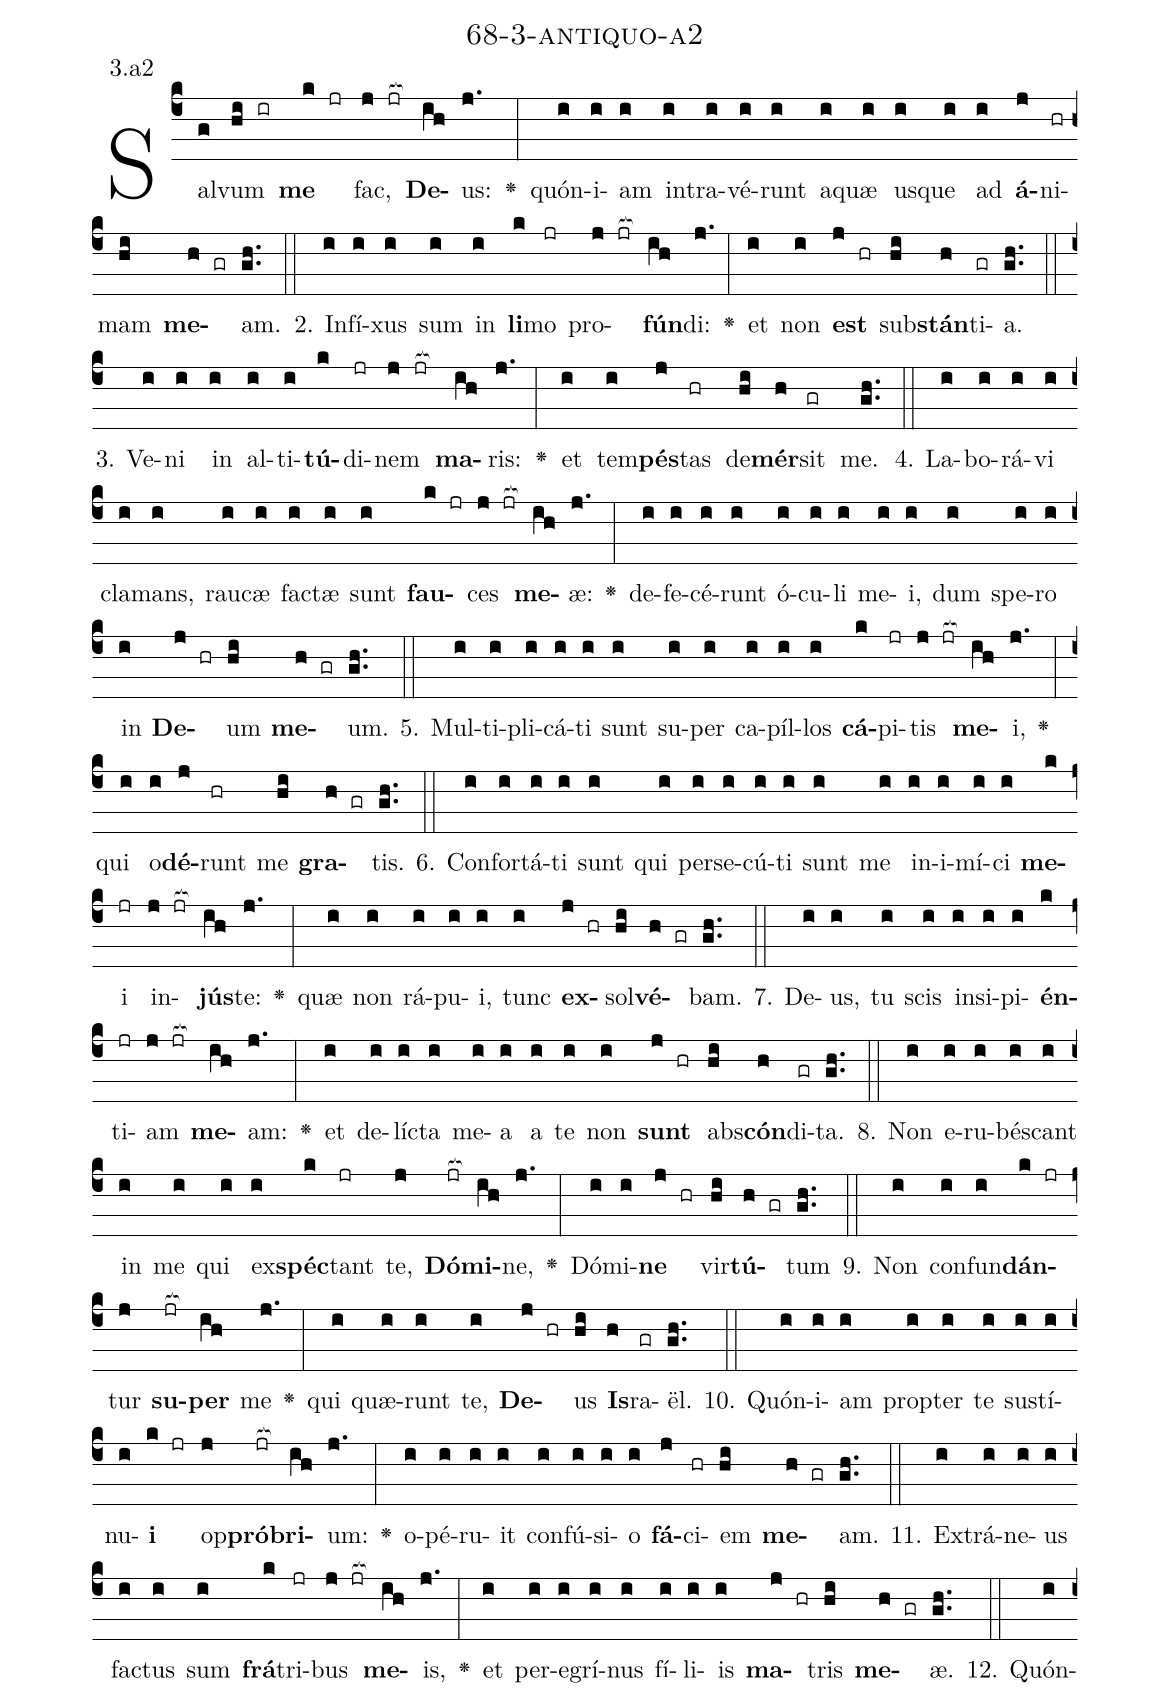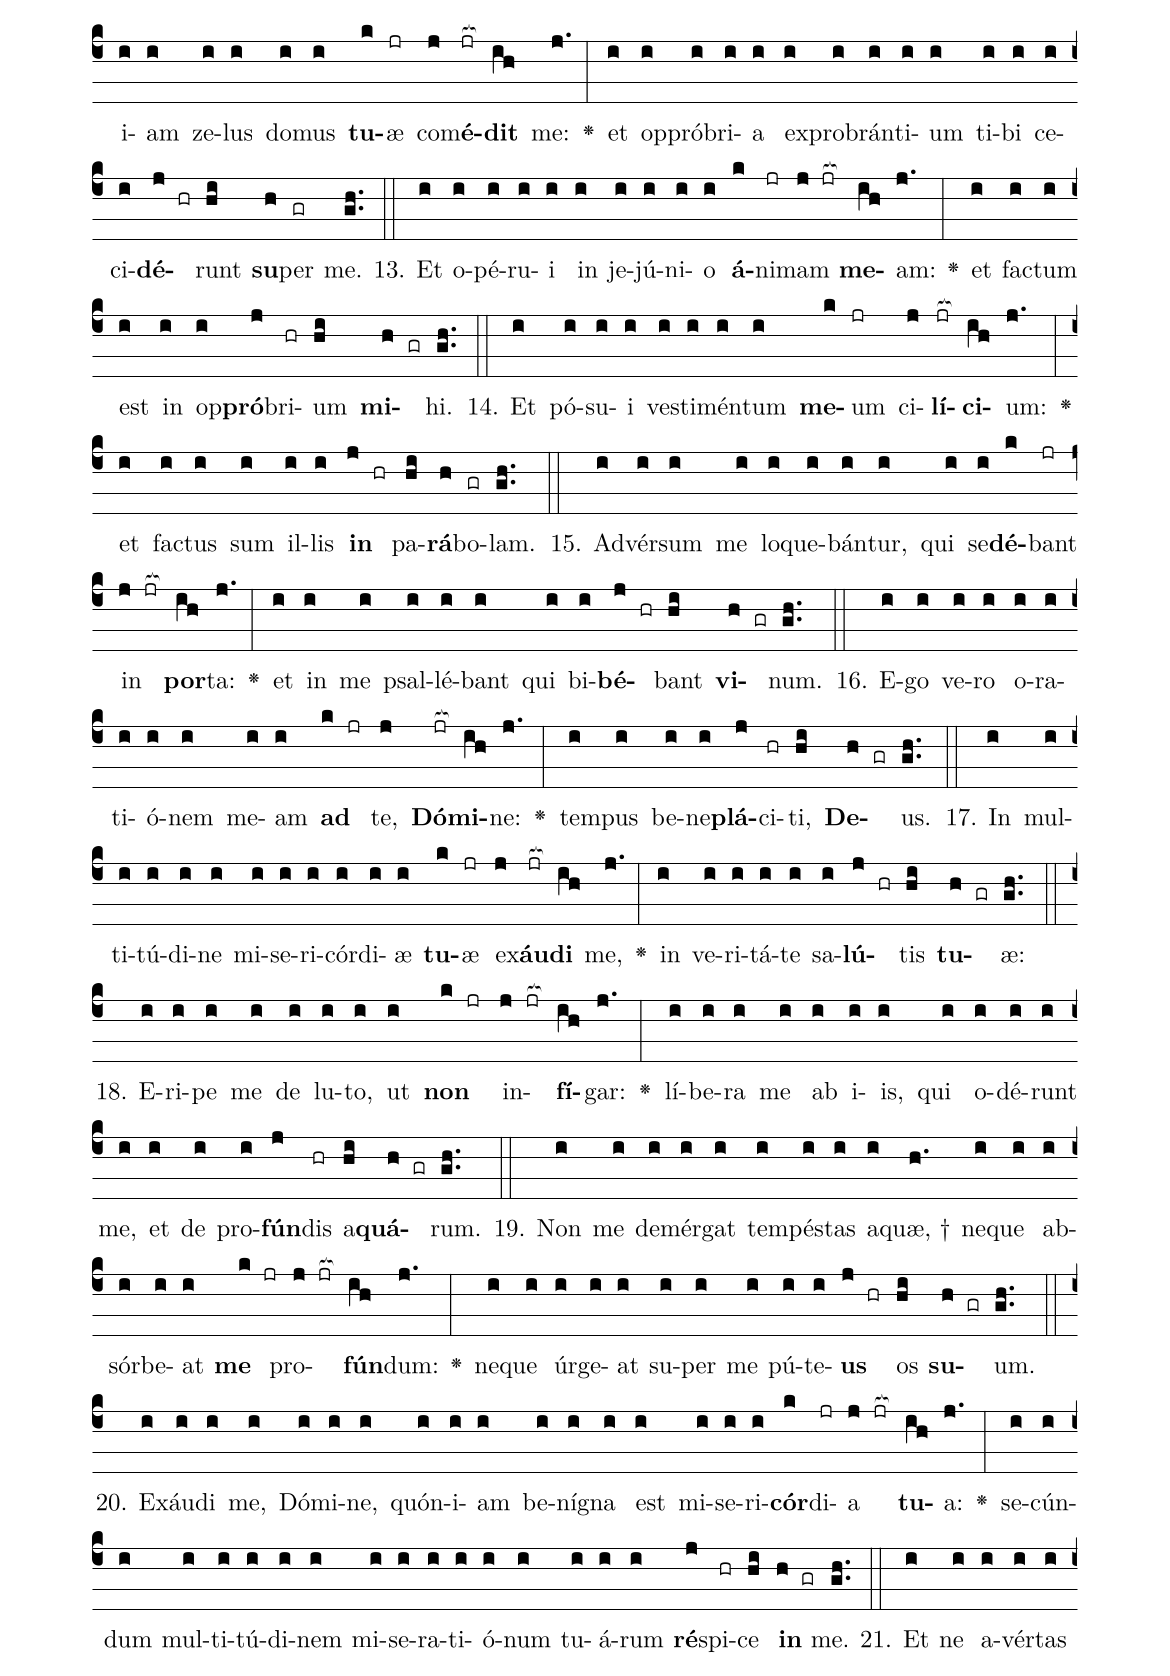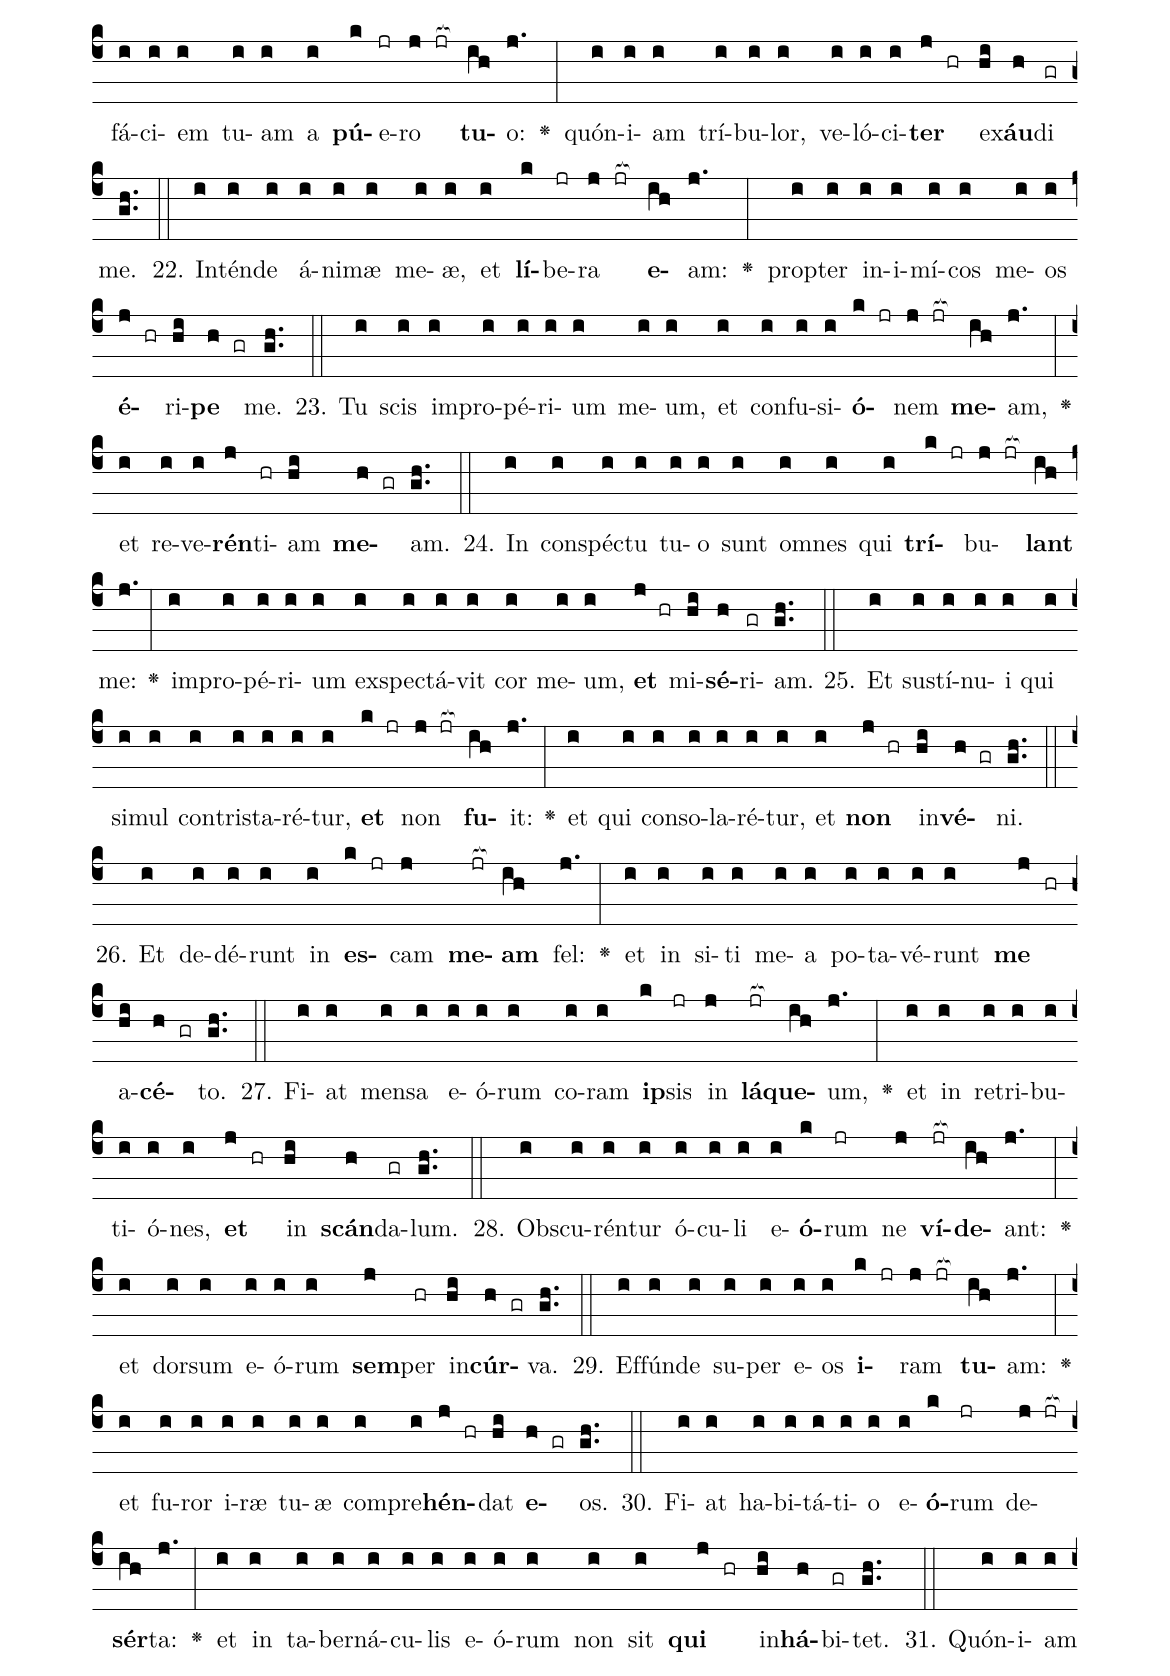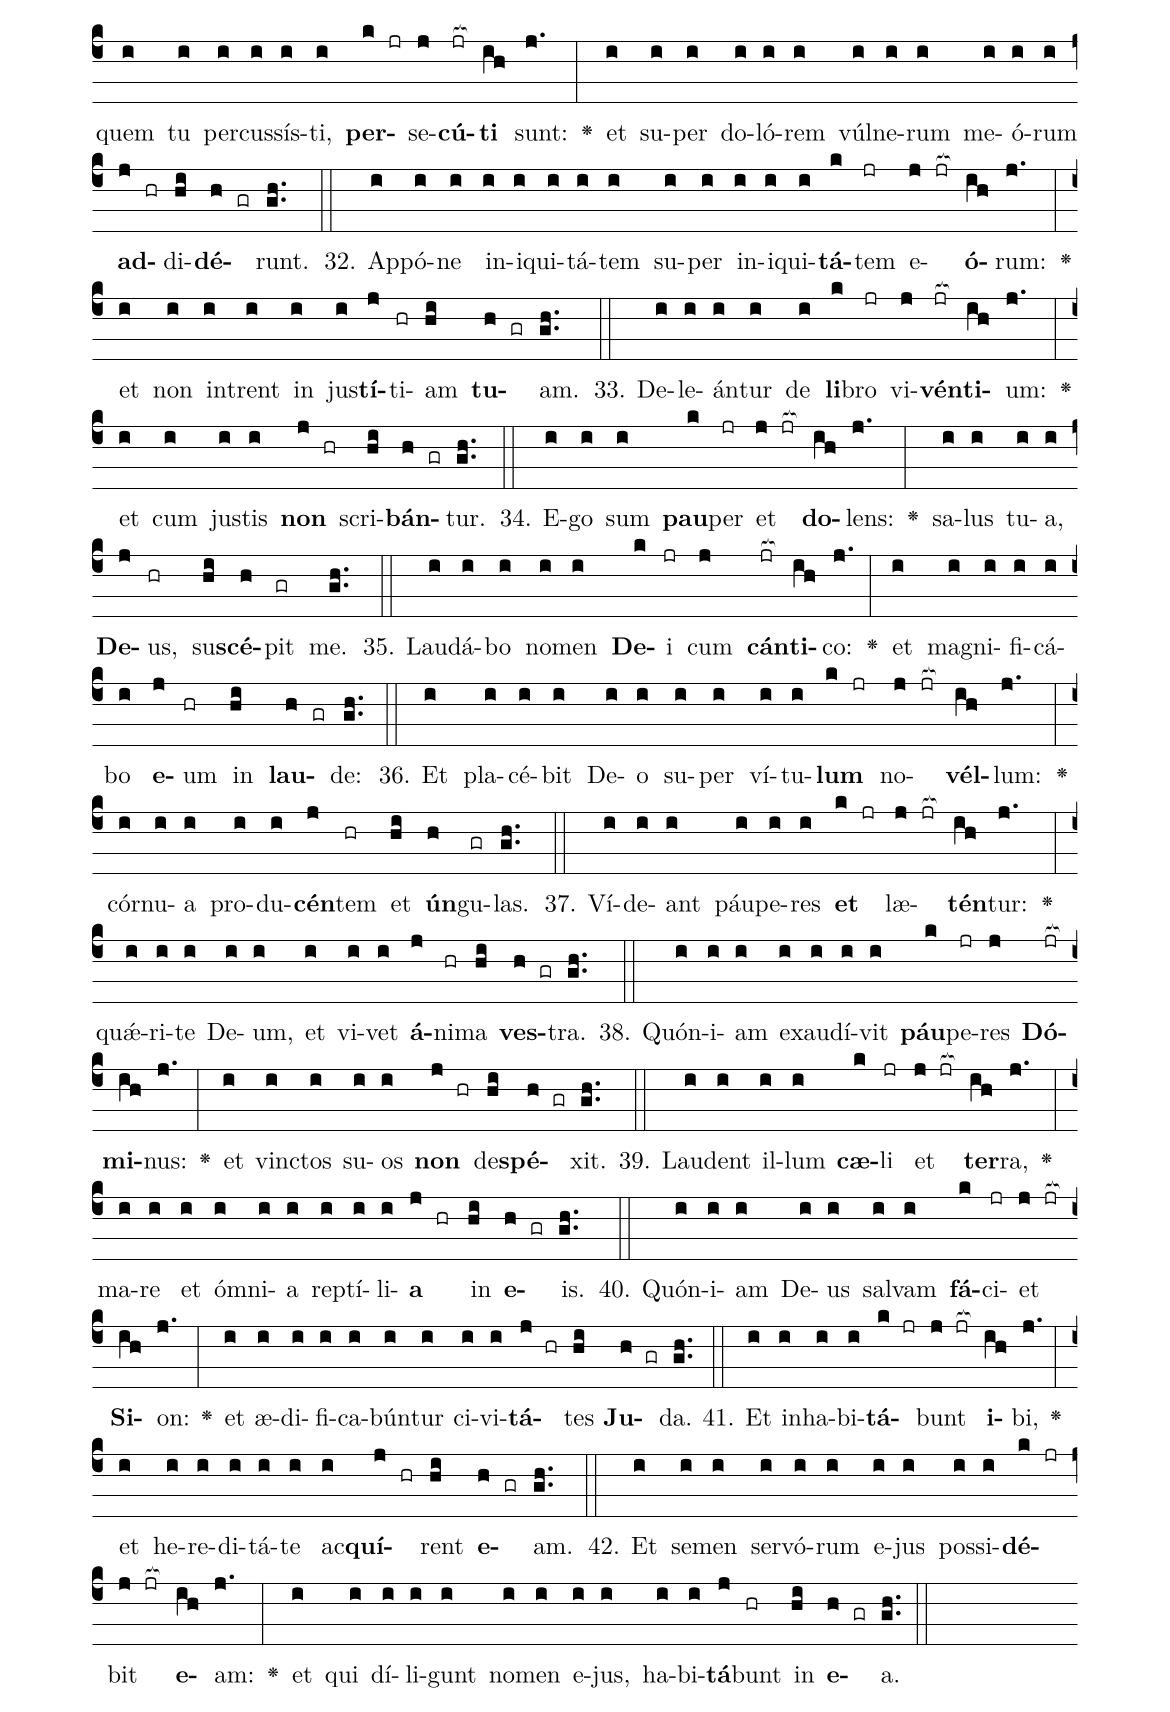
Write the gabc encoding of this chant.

name: 68-3-antiquo-a2;
annotation: 3.a2;
%%
(c4)Sal(g)vum(hi ir) <b>me</b>(k jr) fac,(j jr[ocb:1{]) <b>De</b>(ih[ocb:0}])us:(j.) <v>\greheightstar</v>(:) quón(i)i(i)am(i) in(i)tra(i)vé(i)runt(i) a(i)quæ(i) us(i)que(i) ad(i) <b>á</b>(j)ni(hr)mam(hi) <b>me</b>(h gr)am.(gh..) (::)
2. In(i)fí(i)xus(i) sum(i) in(i) <b>li</b>(k)mo(jr) pro(j jr[ocb:1{])<b>fún</b>(ih[ocb:0}])di:(j.) <v>\greheightstar</v>(:) et(i) non(i) <b>est</b>(j hr) sub(hi)<b>stán</b>(h)ti(gr)a.(gh..) (::)
3. Ve(i)ni(i) in(i) al(i)ti(i)<b>tú</b>(k)di(jr)nem(j jr[ocb:1{]) <b>ma</b>(ih[ocb:0}])ris:(j.) <v>\greheightstar</v>(:) et(i) tem(i)<b>pés</b>(j)tas(hr) de(hi)<b>mér</b>(h)sit(gr) me.(gh..) (::)
4. La(i)bo(i)rá(i)vi(i) cla(i)mans,(i) rau(i)cæ(i) fac(i)tæ(i) sunt(i) <b>fau</b>(k jr)ces(j jr[ocb:1{]) <b>me</b>(ih[ocb:0}])æ:(j.) <v>\greheightstar</v>(:) de(i)fe(i)cé(i)runt(i) ó(i)cu(i)li(i) me(i)i,(i) dum(i) spe(i)ro(i) in(i) <b>De</b>(j hr)um(hi) <b>me</b>(h gr)um.(gh..) (::)
5. Mul(i)ti(i)pli(i)cá(i)ti(i) sunt(i) su(i)per(i) ca(i)píl(i)los(i) <b>cá</b>(k)pi(jr)tis(j jr[ocb:1{]) <b>me</b>(ih[ocb:0}])i,(j.) <v>\greheightstar</v>(:) qui(i) o(i)<b>dé</b>(j)runt(hr) me(hi) <b>gra</b>(h gr)tis.(gh..) (::)
6. Con(i)for(i)tá(i)ti(i) sunt(i) qui(i) per(i)se(i)cú(i)ti(i) sunt(i) me(i) in(i)i(i)mí(i)ci(i) <b>me</b>(k)i(jr) in(j jr[ocb:1{])<b>jús</b>(ih[ocb:0}])te:(j.) <v>\greheightstar</v>(:) quæ(i) non(i) rá(i)pu(i)i,(i) tunc(i) <b>ex</b>(j hr)sol(hi)<b>vé</b>(h gr)bam.(gh..) (::)
7. De(i)us,(i) tu(i) scis(i) in(i)si(i)pi(i)<b>én</b>(k)ti(jr)am(j jr[ocb:1{]) <b>me</b>(ih[ocb:0}])am:(j.) <v>\greheightstar</v>(:) et(i) de(i)líc(i)ta(i) me(i)a(i) a(i) te(i) non(i) <b>sunt</b>(j hr) abs(hi)<b>cón</b>(h)di(gr)ta.(gh..) (::)
8. Non(i) e(i)ru(i)bés(i)cant(i) in(i) me(i) qui(i) ex(i)<b>spéc</b>(k)tant(jr) te,(j) <b>Dó</b>(jr[ocb:1{])<b>mi</b>(ih[ocb:0}])ne,(j.) <v>\greheightstar</v>(:) Dó(i)mi(i)<b>ne</b>(j hr) vir(hi)<b>tú</b>(h gr)tum(gh..) (::)
9. Non(i) con(i)fun(i)<b>dán</b>(k jr)tur(j) <b>su</b>(jr[ocb:1{])<b>per</b>(ih[ocb:0}]) me(j.) <v>\greheightstar</v>(:) qui(i) quæ(i)runt(i) te,(i) <b>De</b>(j hr)us(hi) <b>Is</b>(h)ra(gr)ël.(gh..) (::)
10. Quón(i)i(i)am(i) prop(i)ter(i) te(i) sus(i)tí(i)nu(i)<b>i</b>(k jr) op(j)<b>pró</b>(jr[ocb:1{])<b>bri</b>(ih[ocb:0}])um:(j.) <v>\greheightstar</v>(:) o(i)pé(i)ru(i)it(i) con(i)fú(i)si(i)o(i) <b>fá</b>(j)ci(hr)em(hi) <b>me</b>(h gr)am.(gh..) (::)
11. Ex(i)trá(i)ne(i)us(i) fac(i)tus(i) sum(i) <b>frá</b>(k)tri(jr)bus(j jr[ocb:1{]) <b>me</b>(ih[ocb:0}])is,(j.) <v>\greheightstar</v>(:) et(i) per(i)e(i)grí(i)nus(i) fí(i)li(i)is(i) <b>ma</b>(j hr)tris(hi) <b>me</b>(h gr)æ.(gh..) (::)
12. Quón(i)i(i)am(i) ze(i)lus(i) do(i)mus(i) <b>tu</b>(k)æ(jr) com(j)<b>é</b>(jr[ocb:1{])<b>dit</b>(ih[ocb:0}]) me:(j.) <v>\greheightstar</v>(:) et(i) op(i)pró(i)bri(i)a(i) ex(i)pro(i)brán(i)ti(i)um(i) ti(i)bi(i) ce(i)ci(i)<b>dé</b>(j hr)runt(hi) <b>su</b>(h)per(gr) me.(gh..) (::)
13. Et(i) o(i)pé(i)ru(i)i(i) in(i) je(i)jú(i)ni(i)o(i) <b>á</b>(k)ni(jr)mam(j jr[ocb:1{]) <b>me</b>(ih[ocb:0}])am:(j.) <v>\greheightstar</v>(:) et(i) fac(i)tum(i) est(i) in(i) op(i)<b>pró</b>(j)bri(hr)um(hi) <b>mi</b>(h gr)hi.(gh..) (::)
14. Et(i) pó(i)su(i)i(i) ves(i)ti(i)mén(i)tum(i) <b>me</b>(k)um(jr) ci(j)<b>lí</b>(jr[ocb:1{])<b>ci</b>(ih[ocb:0}])um:(j.) <v>\greheightstar</v>(:) et(i) fac(i)tus(i) sum(i) il(i)lis(i) <b>in</b>(j hr) pa(hi)<b>rá</b>(h)bo(gr)lam.(gh..) (::)
15. Ad(i)vér(i)sum(i) me(i) lo(i)que(i)bán(i)tur,(i) qui(i) se(i)<b>dé</b>(k)bant(jr) in(j jr[ocb:1{]) <b>por</b>(ih[ocb:0}])ta:(j.) <v>\greheightstar</v>(:) et(i) in(i) me(i) psal(i)lé(i)bant(i) qui(i) bi(i)<b>bé</b>(j hr)bant(hi) <b>vi</b>(h gr)num.(gh..) (::)
16. E(i)go(i) ve(i)ro(i) o(i)ra(i)ti(i)ó(i)nem(i) me(i)am(i) <b>ad</b>(k jr) te,(j) <b>Dó</b>(jr[ocb:1{])<b>mi</b>(ih[ocb:0}])ne:(j.) <v>\greheightstar</v>(:) tem(i)pus(i) be(i)ne(i)<b>plá</b>(j)ci(hr)ti,(hi) <b>De</b>(h gr)us.(gh..) (::)
17. In(i) mul(i)ti(i)tú(i)di(i)ne(i) mi(i)se(i)ri(i)cór(i)di(i)æ(i) <b>tu</b>(k)æ(jr) ex(j)<b>áu</b>(jr[ocb:1{])<b>di</b>(ih[ocb:0}]) me,(j.) <v>\greheightstar</v>(:) in(i) ve(i)ri(i)tá(i)te(i) sa(i)<b>lú</b>(j hr)tis(hi) <b>tu</b>(h gr)æ:(gh..) (::)
18. E(i)ri(i)pe(i) me(i) de(i) lu(i)to,(i) ut(i) <b>non</b>(k jr) in(j jr[ocb:1{])<b>fí</b>(ih[ocb:0}])gar:(j.) <v>\greheightstar</v>(:) lí(i)be(i)ra(i) me(i) ab(i) i(i)is,(i) qui(i) o(i)dé(i)runt(i) me,(i) et(i) de(i) pro(i)<b>fún</b>(j)dis(hr) a(hi)<b>quá</b>(h gr)rum.(gh..) (::)
19. Non(i) me(i) de(i)mér(i)gat(i) tem(i)pés(i)tas(i) a(i)quæ, †(h.) ne(i)que(i) ab(i)sór(i)be(i)at(i) <b>me</b>(k jr) pro(j jr[ocb:1{])<b>fún</b>(ih[ocb:0}])dum:(j.) <v>\greheightstar</v>(:) ne(i)que(i) úr(i)ge(i)at(i) su(i)per(i) me(i) pú(i)te(i)<b>us</b>(j hr) os(hi) <b>su</b>(h gr)um.(gh..) (::)
20. Ex(i)áu(i)di(i) me,(i) Dó(i)mi(i)ne,(i) quón(i)i(i)am(i) be(i)ní(i)gna(i) est(i) mi(i)se(i)ri(i)<b>cór</b>(k)di(jr)a(j jr[ocb:1{]) <b>tu</b>(ih[ocb:0}])a:(j.) <v>\greheightstar</v>(:) se(i)cún(i)dum(i) mul(i)ti(i)tú(i)di(i)nem(i) mi(i)se(i)ra(i)ti(i)ó(i)num(i) tu(i)á(i)rum(i) <b>ré</b>(j)spi(hr)ce(hi) <b>in</b>(h gr) me.(gh..) (::)
21. Et(i) ne(i) a(i)vér(i)tas(i) fá(i)ci(i)em(i) tu(i)am(i) a(i) <b>pú</b>(k)e(jr)ro(j jr[ocb:1{]) <b>tu</b>(ih[ocb:0}])o:(j.) <v>\greheightstar</v>(:) quón(i)i(i)am(i) trí(i)bu(i)lor,(i) ve(i)ló(i)ci(i)<b>ter</b>(j hr) ex(hi)<b>áu</b>(h)di(gr) me.(gh..) (::)
22. In(i)tén(i)de(i) á(i)ni(i)mæ(i) me(i)æ,(i) et(i) <b>lí</b>(k)be(jr)ra(j jr[ocb:1{]) <b>e</b>(ih[ocb:0}])am:(j.) <v>\greheightstar</v>(:) prop(i)ter(i) in(i)i(i)mí(i)cos(i) me(i)os(i) <b>é</b>(j hr)ri(hi)<b>pe</b>(h gr) me.(gh..) (::)
23. Tu(i) scis(i) im(i)pro(i)pé(i)ri(i)um(i) me(i)um,(i) et(i) con(i)fu(i)si(i)<b>ó</b>(k jr)nem(j jr[ocb:1{]) <b>me</b>(ih[ocb:0}])am,(j.) <v>\greheightstar</v>(:) et(i) re(i)ve(i)<b>rén</b>(j)ti(hr)am(hi) <b>me</b>(h gr)am.(gh..) (::)
24. In(i) con(i)spéc(i)tu(i) tu(i)o(i) sunt(i) om(i)nes(i) qui(i) <b>trí</b>(k jr)bu(j jr[ocb:1{])<b>lant</b>(ih[ocb:0}]) me:(j.) <v>\greheightstar</v>(:) im(i)pro(i)pé(i)ri(i)um(i) ex(i)spec(i)tá(i)vit(i) cor(i) me(i)um,(i) <b>et</b>(j hr) mi(hi)<b>sé</b>(h)ri(gr)am.(gh..) (::)
25. Et(i) sus(i)tí(i)nu(i)i(i) qui(i) si(i)mul(i) con(i)tris(i)ta(i)ré(i)tur,(i) <b>et</b>(k jr) non(j jr[ocb:1{]) <b>fu</b>(ih[ocb:0}])it:(j.) <v>\greheightstar</v>(:) et(i) qui(i) con(i)so(i)la(i)ré(i)tur,(i) et(i) <b>non</b>(j hr) in(hi)<b>vé</b>(h gr)ni.(gh..) (::)
26. Et(i) de(i)dé(i)runt(i) in(i) <b>es</b>(k jr)cam(j) <b>me</b>(jr[ocb:1{])<b>am</b>(ih[ocb:0}]) fel:(j.) <v>\greheightstar</v>(:) et(i) in(i) si(i)ti(i) me(i)a(i) po(i)ta(i)vé(i)runt(i) <b>me</b>(j hr) a(hi)<b>cé</b>(h gr)to.(gh..) (::)
27. Fi(i)at(i) men(i)sa(i) e(i)ó(i)rum(i) co(i)ram(i) <b>ip</b>(k)sis(jr) in(j) <b>lá</b>(jr[ocb:1{])<b>que</b>(ih[ocb:0}])um,(j.) <v>\greheightstar</v>(:) et(i) in(i) re(i)tri(i)bu(i)ti(i)ó(i)nes,(i) <b>et</b>(j hr) in(hi) <b>scán</b>(h)da(gr)lum.(gh..) (::)
28. Obs(i)cu(i)rén(i)tur(i) ó(i)cu(i)li(i) e(i)<b>ó</b>(k)rum(jr) ne(j) <b>ví</b>(jr[ocb:1{])<b>de</b>(ih[ocb:0}])ant:(j.) <v>\greheightstar</v>(:) et(i) dor(i)sum(i) e(i)ó(i)rum(i) <b>sem</b>(j)per(hr) in(hi)<b>cúr</b>(h gr)va.(gh..) (::)
29. Ef(i)fún(i)de(i) su(i)per(i) e(i)os(i) <b>i</b>(k jr)ram(j jr[ocb:1{]) <b>tu</b>(ih[ocb:0}])am:(j.) <v>\greheightstar</v>(:) et(i) fu(i)ror(i) i(i)ræ(i) tu(i)æ(i) com(i)pre(i)<b>hén</b>(j hr)dat(hi) <b>e</b>(h gr)os.(gh..) (::)
30. Fi(i)at(i) ha(i)bi(i)tá(i)ti(i)o(i) e(i)<b>ó</b>(k)rum(jr) de(j jr[ocb:1{])<b>sér</b>(ih[ocb:0}])ta:(j.) <v>\greheightstar</v>(:) et(i) in(i) ta(i)ber(i)ná(i)cu(i)lis(i) e(i)ó(i)rum(i) non(i) sit(i) <b>qui</b>(j hr) in(hi)<b>há</b>(h)bi(gr)tet.(gh..) (::)
31. Quón(i)i(i)am(i) quem(i) tu(i) per(i)cus(i)sís(i)ti,(i) <b>per</b>(k jr)se(j)<b>cú</b>(jr[ocb:1{])<b>ti</b>(ih[ocb:0}]) sunt:(j.) <v>\greheightstar</v>(:) et(i) su(i)per(i) do(i)ló(i)rem(i) vúl(i)ne(i)rum(i) me(i)ó(i)rum(i) <b>ad</b>(j hr)di(hi)<b>dé</b>(h gr)runt.(gh..) (::)
32. Ap(i)pó(i)ne(i) in(i)i(i)qui(i)tá(i)tem(i) su(i)per(i) in(i)i(i)qui(i)<b>tá</b>(k)tem(jr) e(j jr[ocb:1{])<b>ó</b>(ih[ocb:0}])rum:(j.) <v>\greheightstar</v>(:) et(i) non(i) in(i)trent(i) in(i) jus(i)<b>tí</b>(j)ti(hr)am(hi) <b>tu</b>(h gr)am.(gh..) (::)
33. De(i)le(i)án(i)tur(i) de(i) <b>li</b>(k)bro(jr) vi(j)<b>vén</b>(jr[ocb:1{])<b>ti</b>(ih[ocb:0}])um:(j.) <v>\greheightstar</v>(:) et(i) cum(i) jus(i)tis(i) <b>non</b>(j hr) scri(hi)<b>bán</b>(h gr)tur.(gh..) (::)
34. E(i)go(i) sum(i) <b>pau</b>(k)per(jr) et(j jr[ocb:1{]) <b>do</b>(ih[ocb:0}])lens:(j.) <v>\greheightstar</v>(:) sa(i)lus(i) tu(i)a,(i) <b>De</b>(j)us,(hr) su(hi)<b>scé</b>(h)pit(gr) me.(gh..) (::)
35. Lau(i)dá(i)bo(i) no(i)men(i) <b>De</b>(k)i(jr) cum(j) <b>cán</b>(jr[ocb:1{])<b>ti</b>(ih[ocb:0}])co:(j.) <v>\greheightstar</v>(:) et(i) ma(i)gni(i)fi(i)cá(i)bo(i) <b>e</b>(j)um(hr) in(hi) <b>lau</b>(h gr)de:(gh..) (::)
36. Et(i) pla(i)cé(i)bit(i) De(i)o(i) su(i)per(i) ví(i)tu(i)<b>lum</b>(k jr) no(j jr[ocb:1{])<b>vél</b>(ih[ocb:0}])lum:(j.) <v>\greheightstar</v>(:) cór(i)nu(i)a(i) pro(i)du(i)<b>cén</b>(j)tem(hr) et(hi) <b>ún</b>(h)gu(gr)las.(gh..) (::)
37. Ví(i)de(i)ant(i) páu(i)pe(i)res(i) <b>et</b>(k jr) læ(j jr[ocb:1{])<b>tén</b>(ih[ocb:0}])tur:(j.) <v>\greheightstar</v>(:) quǽ(i)ri(i)te(i) De(i)um,(i) et(i) vi(i)vet(i) <b>á</b>(j)ni(hr)ma(hi) <b>ves</b>(h gr)tra.(gh..) (::)
38. Quón(i)i(i)am(i) ex(i)au(i)dí(i)vit(i) <b>páu</b>(k)pe(jr)res(j) <b>Dó</b>(jr[ocb:1{])<b>mi</b>(ih[ocb:0}])nus:(j.) <v>\greheightstar</v>(:) et(i) vinc(i)tos(i) su(i)os(i) <b>non</b>(j hr) de(hi)<b>spé</b>(h gr)xit.(gh..) (::)
39. Lau(i)dent(i) il(i)lum(i) <b>cæ</b>(k)li(jr) et(j jr[ocb:1{]) <b>ter</b>(ih[ocb:0}])ra,(j.) <v>\greheightstar</v>(:) ma(i)re(i) et(i) óm(i)ni(i)a(i) rep(i)tí(i)li(i)<b>a</b>(j hr) in(hi) <b>e</b>(h gr)is.(gh..) (::)
40. Quón(i)i(i)am(i) De(i)us(i) sal(i)vam(i) <b>fá</b>(k)ci(jr)et(j jr[ocb:1{]) <b>Si</b>(ih[ocb:0}])on:(j.) <v>\greheightstar</v>(:) et(i) æ(i)di(i)fi(i)ca(i)bún(i)tur(i) ci(i)vi(i)<b>tá</b>(j hr)tes(hi) <b>Ju</b>(h gr)da.(gh..) (::)
41. Et(i) in(i)ha(i)bi(i)<b>tá</b>(k jr)bunt(j jr[ocb:1{]) <b>i</b>(ih[ocb:0}])bi,(j.) <v>\greheightstar</v>(:) et(i) he(i)re(i)di(i)tá(i)te(i) ac(i)<b>quí</b>(j hr)rent(hi) <b>e</b>(h gr)am.(gh..) (::)
42. Et(i) se(i)men(i) ser(i)vó(i)rum(i) e(i)jus(i) pos(i)si(i)<b>dé</b>(k jr)bit(j jr[ocb:1{]) <b>e</b>(ih[ocb:0}])am:(j.) <v>\greheightstar</v>(:) et(i) qui(i) dí(i)li(i)gunt(i) no(i)men(i) e(i)jus,(i) ha(i)bi(i)<b>tá</b>(j)bunt(hr) in(hi) <b>e</b>(h gr)a.(gh..) (::)
